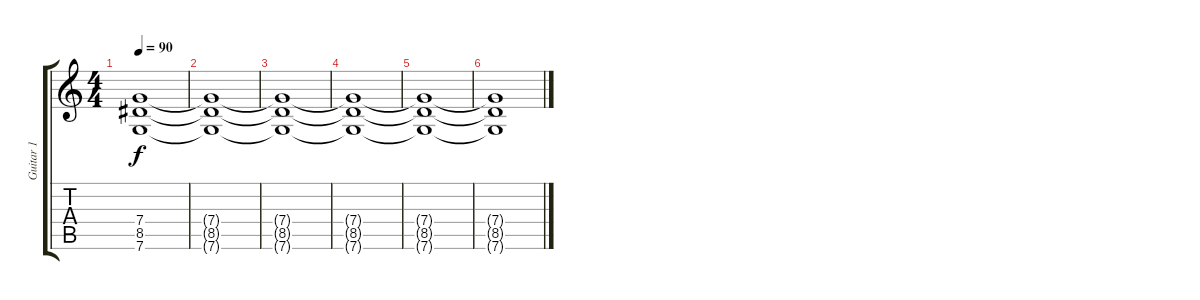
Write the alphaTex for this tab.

\track ("Guitar 1" "Guitar 1") {instrument distortionguitar}
\staff {score tabs}
\tuning (D4 A3 F3 C3 G2 C2) {hide}
\ts (4 4)
\tempo 90
\clef g2
\ks c
(7.4 8.5 7.6).1{dy f} |
(7.4{t} 8.5{t} 7.6{t}).1 |
(7.4{t} 8.5{t} 7.6{t}).1{volume 0} |
(7.4{t} 8.5{t} 7.6{t}).1 |
(7.4{t} 8.5{t} 7.6{t}).1 |
(7.4{t} 8.5{t} 7.6{t}).1
